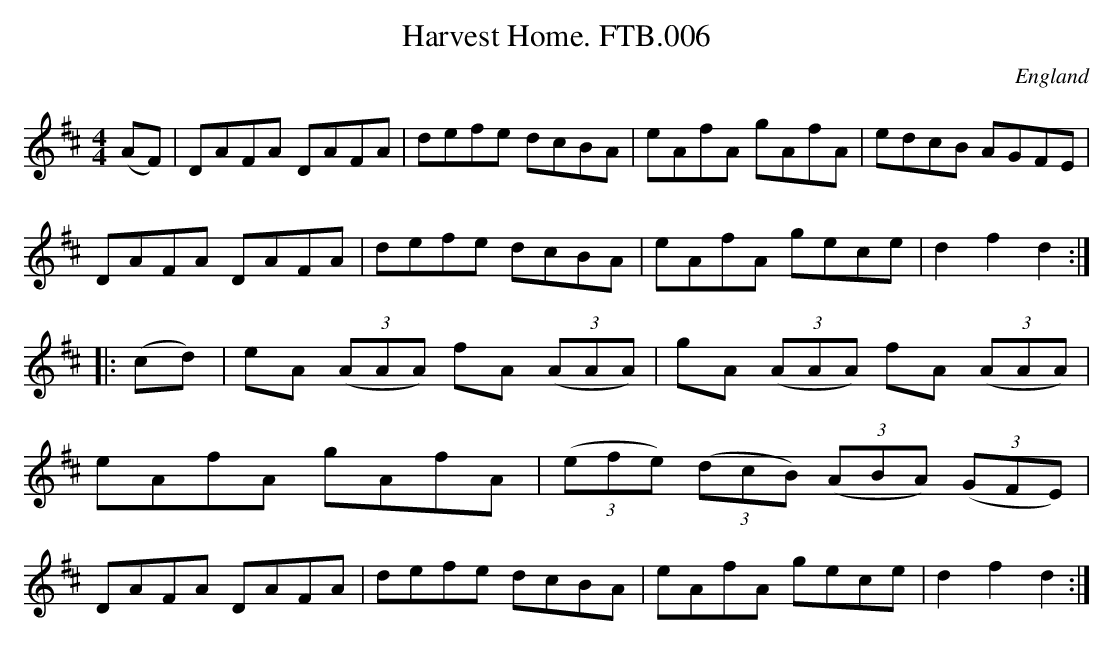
X:1
T:Harvest Home. FTB.006
M:4/4
O:England
K:D
(AF)|DAFA DAFA|defe dcBA|eAfA gAfA|edcB AGFE|
DAFA DAFA|defe dcBA|eAfA gece|d2f2d2:|
|:(cd)|eA ((3AAA) fA ((3AAA)|gA ((3AAA) fA ((3AAA)|
eAfA gAfA|((3efe) ((3dcB) ((3ABA) ((3GFE)|
DAFA DAFA|defe dcBA|eAfA gece|d2f2d2:|
